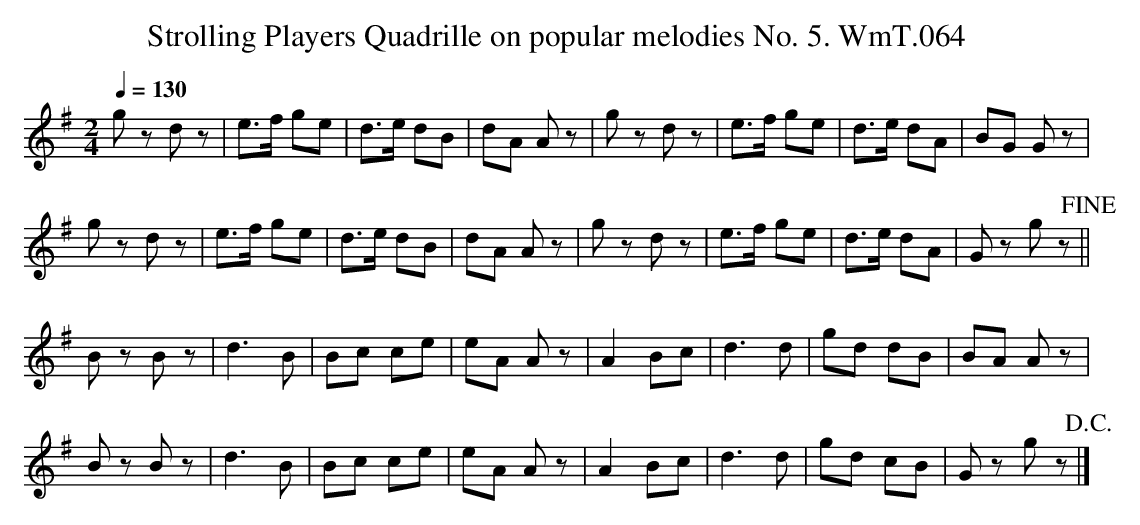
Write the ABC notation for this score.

X:1
T:Strolling Players Quadrille on popular melodies No. 5. WmT.064
M:2/4
L:1/8
Q:1/4=130
K:G
g z d z|e>f ge|d>e dB|dA A z|g z d z|e>f ge|d>e dA|BG Gz|
g z d z|e>f ge|d>e dB|dA A z|g z d z|e>f ge|d>e dA|Gz gz!fine!||
B z B z|d3 B|Bc ce|eA Az|A2 Bc|d3 d|gd dB|BA A z|
B z B z|d3 B|Bc ce|eA Az|A2 Bc|d3 d|gd cB|G z gz!D.C.!|]
